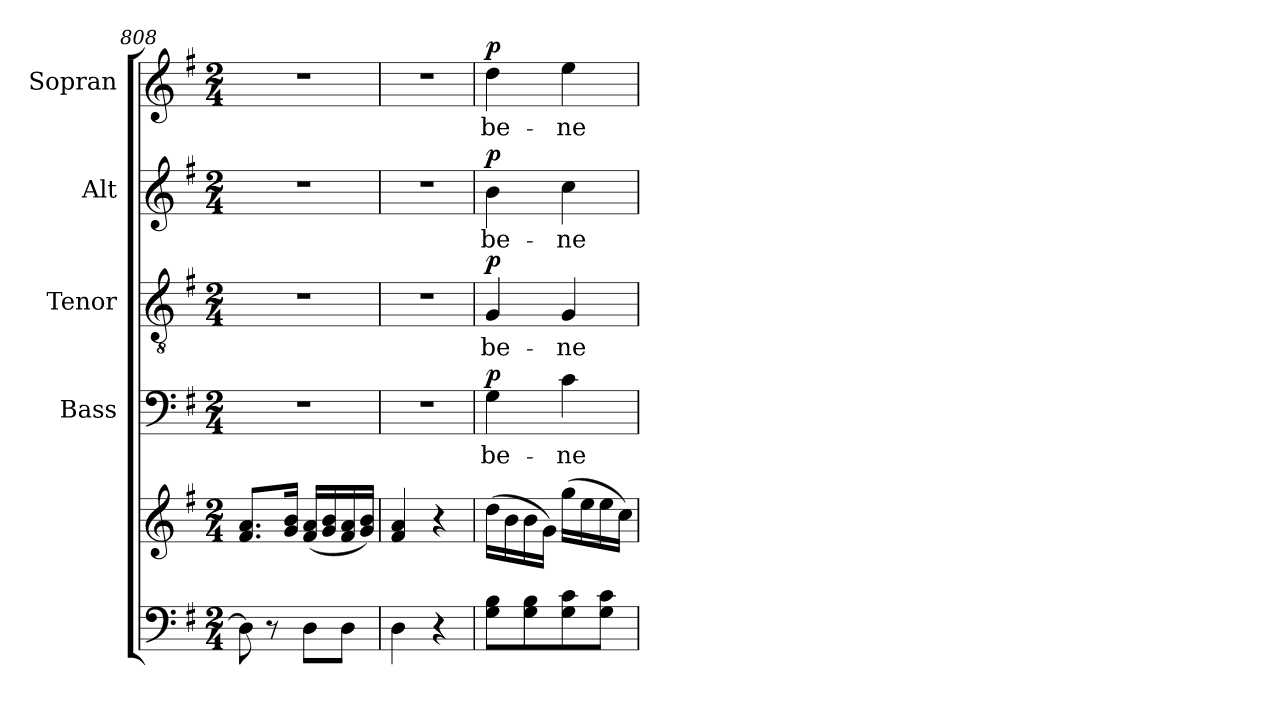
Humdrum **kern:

**kern	**kern	**kern	**text	**dynam	**kern	**text	**dynam	**kern	**text	**dynam	**kern	**text	**dynam
*part5	*part5	*part4	*part4	*part4	*part3	*part3	*part3	*part2	*part2	*part2	*part1	*part1	*part1
*staff6	*staff5	*staff4	*staff4	*staff4	*staff3	*staff3	*staff3	*staff2	*staff2	*staff2	*staff1	*staff1	*staff1
*	*	*I"Bass	*	*	*I"Tenor	*	*	*I"Alt	*	*	*I"Sopran	*	*
*	*	*I'B.	*	*	*I'T.	*	*	*I'A.	*	*	*I'S.	*	*
*clefF4	*clefG2	*clefF4	*	*	*clefGv2	*	*	*clefG2	*	*	*clefG2	*	*
*k[f#]	*k[f#]	*k[f#]	*	*	*k[f#]	*	*	*k[f#]	*	*	*k[f#]	*	*
*G:	*G:	*G:	*	*	*G:	*	*	*G:	*	*	*G:	*	*
*M2/4	*M2/4	*M2/4	*	*	*M2/4	*	*	*M2/4	*	*	*M2/4	*	*
=808	=808	=808	=808	=808	=808	=808	=808	=808	=808	=808	=808	=808	=808
8D\]	8.f#/ 8.a/L	2r	.	.	2r	.	.	2r	.	.	2r	.	.
8r	.	.	.	.	.	.	.	.	.	.	.	.	.
.	16g/ 16b/Jk	.	.	.	.	.	.	.	.	.	.	.	.
8D\L	(<16f#/ 16a/LL	.	.	.	.	.	.	.	.	.	.	.	.
.	16g/ 16b/	.	.	.	.	.	.	.	.	.	.	.	.
8D\J	16f#/ 16a/	.	.	.	.	.	.	.	.	.	.	.	.
.	16g/ 16b/JJ)	.	.	.	.	.	.	.	.	.	.	.	.
=809	=809	=809	=809	=809	=809	=809	=809	=809	=809	=809	=809	=809	=809
4D\	4f#/ 4a/	2r	.	.	2r	.	.	2r	.	.	2r	.	.
4r	4r	.	.	.	.	.	.	.	.	.	.	.	.
=810	=810	=810	=810	=810	=810	=810	=810	=810	=810	=810	=810	=810	=810
!	!	!	!LO:LY:b	!LO:DY:a	!	!LO:LY:b	!LO:DY:a	!	!LO:LY:b	!LO:DY:a	!	!LO:LY:b	!LO:DY:a
8G\ 8B\L	(>16dd\LL	4G\	be-	p	4G/	be-	p	4b\	be-	p	4dd\	be-	p
.	16b\	.	.	.	.	.	.	.	.	.	.	.	.
8G\ 8B\	16b\	.	.	.	.	.	.	.	.	.	.	.	.
.	16g\JJ)	.	.	.	.	.	.	.	.	.	.	.	.
!	!	!	!LO:LY:b	!	!	!LO:LY:b	!	!	!LO:LY:b	!	!	!LO:LY:b	!
8G\ 8c\	(>16gg\LL	4c\	-ne-	.	4G/	-ne-	.	4cc\	-ne-	.	4ee\	-ne-	.
.	16ee\	.	.	.	.	.	.	.	.	.	.	.	.
8G\ 8c\J	16ee\	.	.	.	.	.	.	.	.	.	.	.	.
.	16cc\JJ)	.	.	.	.	.	.	.	.	.	.	.	.
=	=	=	=	=	=	=	=	=	=	=	=	=	=
*-	*-	*-	*-	*-	*-	*-	*-	*-	*-	*-	*-	*-	*-
